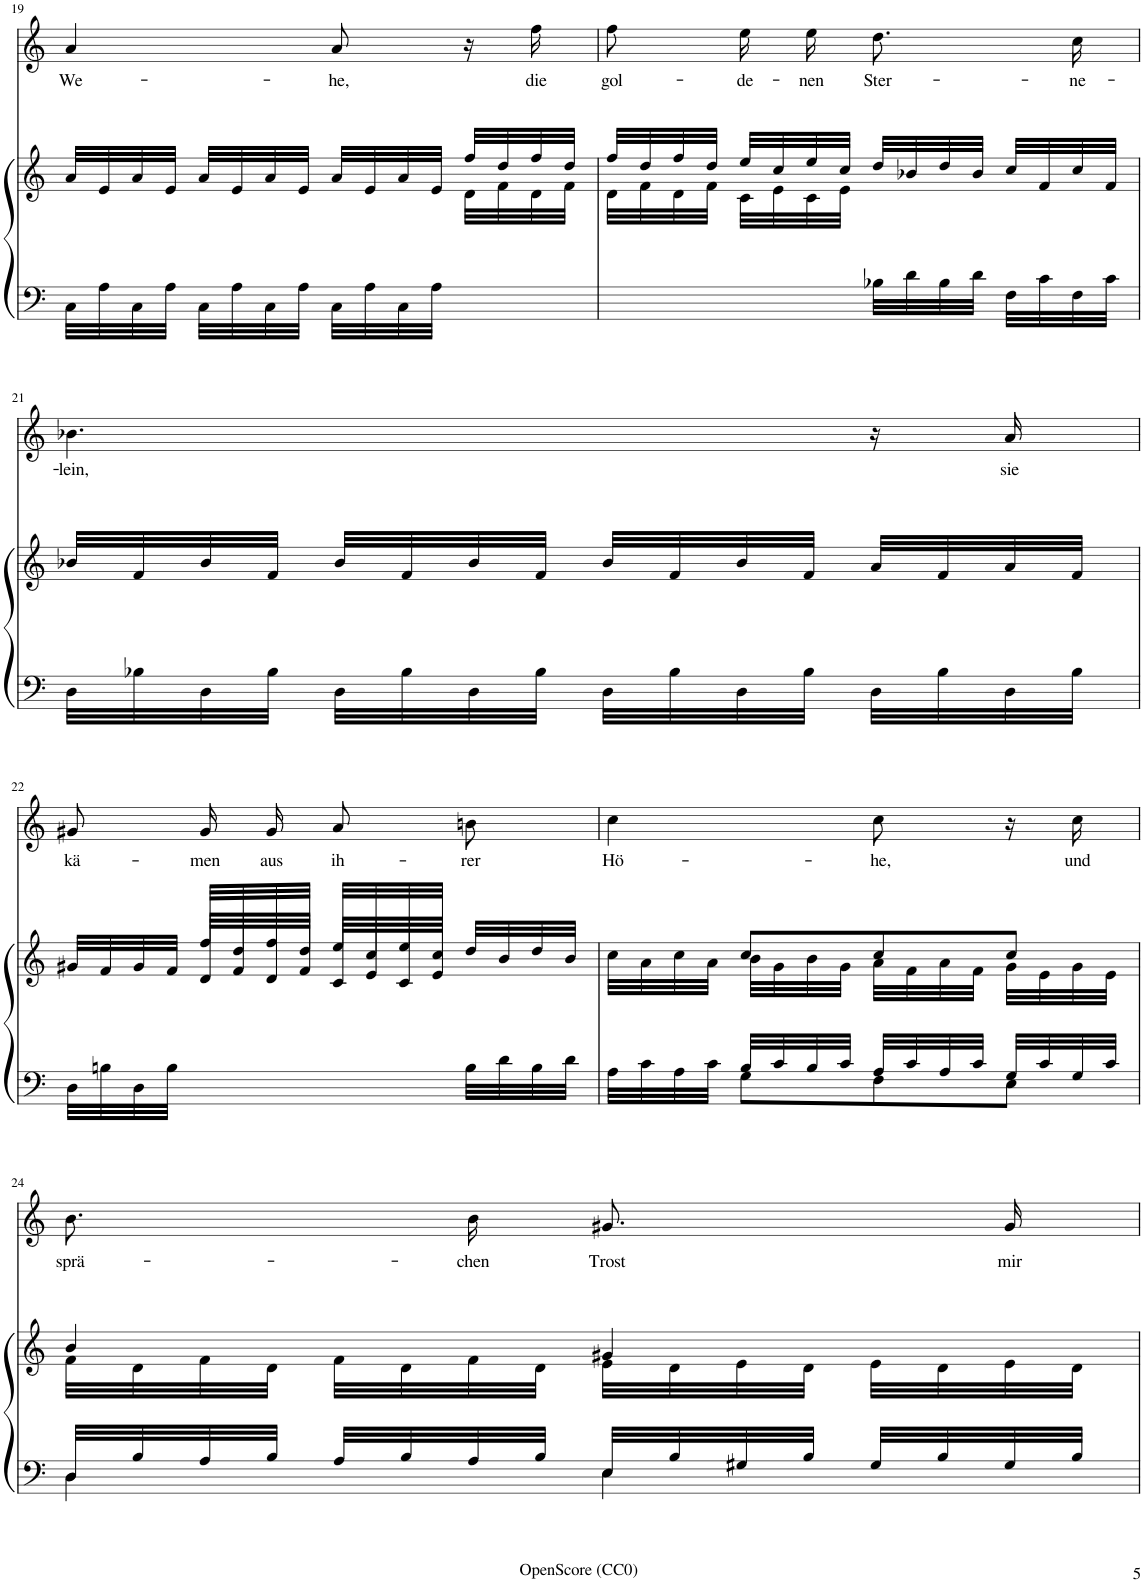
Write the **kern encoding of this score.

**kern	**kern	**kern	**text
*part2	*part2	*part1	*part1
*staff3	*staff2	*staff1	*staff1
*I"Piano	*	*I"Voice	*
*I'Pno	*	*	*
!!LO:PB:g=z
*clefF4	*clefG2	*clefG2	*
*k[]	*k[]	*k[]	*
*M2/4	*M2/4	*M2/4	*
=19	=19	=19	=19
*	*^	*	*
!	!	!	!	!LO:LY:b
32C\LLL	32a/LLL	4.ryy	4a/	We-
32A\	32e/	.	.	.
32C\	32a/	.	.	.
32A\JJJ	32e/JJJ	.	.	.
32C\LLL	32a/LLL	.	.	.
32A\	32e/	.	.	.
32C\	32a/	.	.	.
32A\JJJ	32e/JJJ	.	.	.
!	!	!	!	!LO:LY:b
32C\LLL	32a/LLL	.	8a/	-he,
32A\	32e/	.	.	.
32C\	32a/	.	.	.
32A\JJJ	32e/JJJ	.	.	.
8ryy	32ff/LLL	32d\LLL	16r	.
.	32dd/	32f\	.	.
!	!	!	!	!LO:LY:b
.	32ff/	32d\	16ff\	die
.	32dd/JJJ	32f\JJJ	.	.
=20	=20	=20	=20	=20
!	!	!	!	!LO:LY:b
4ryy	32ff/LLL	32d\LLL	8ff\L	gol-
.	32dd/	32f\	.	.
.	32ff/	32d\	.	.
.	32dd/JJJ	32f\JJJ	.	.
!	!	!	!	!LO:LY:b
.	32ee/LLL	32c\LLL	16ee\L	-de-
.	32cc/	32e\	.	.
!	!	!	!	!LO:LY:b
.	32ee/	32c\	16ee\JJ	-nen
.	32cc/JJJ	32e\JJJ	.	.
!	!	!	!	!LO:LY:b
32B-X\LLL	32dd/LLL	4ryy	8.dd\L	Ster-
32d\	32b-X/	.	.	.
32B-\	32dd/	.	.	.
32d\JJJ	32b-/JJJ	.	.	.
32F\LLL	32cc/LLL	.	.	.
32c\	32f/	.	.	.
!	!	!	!	!LO:LY:b
32F\	32cc/	.	16cc\Jk	-ne-
32c\JJJ	32f/JJJ	.	.	.
*	*v	*v	*	*
!!LO:LB:g=z
=21	=21	=21	=21
!	!	!	!LO:LY:b
32D\LLL	32b-X/LLL	4.b-X\	-lein,
32B-X\	32f/	.	.
32D\	32b-/	.	.
32B-\JJJ	32f/JJJ	.	.
32D\LLL	32b-/LLL	.	.
32B-\	32f/	.	.
32D\	32b-/	.	.
32B-\JJJ	32f/JJJ	.	.
32D\LLL	32b-/LLL	.	.
32B-\	32f/	.	.
32D\	32b-/	.	.
32B-\JJJ	32f/JJJ	.	.
32D\LLL	32a/LLL	16r	.
32B-\	32f/	.	.
!	!	!	!LO:LY:b
32D\	32a/	16a/	sie
32B-\JJJ	32f/JJJ	.	.
!!LO:LB:g=z
=22	=22	=22	=22
*	*^	*	*
!	!	!	!	!LO:LY:b
32D\LLL	32g#X/LLL	8ryy	8g#X/L	kä-
32Bn\	32f/	.	.	.
32D\	32g#/	.	.	.
32B\JJJ	32f/JJJ	.	.	.
!	!	!	!	!LO:LY:b
4ryy	32ff/LLL	32d/LLL	16g#/L	-men
.	32dd/	32f/	.	.
!	!	!	!	!LO:LY:b
.	32ff/	32d/	16g#/JJ	aus
.	32dd/JJJ	32f/JJJ	.	.
!	!	!	!	!LO:LY:b
.	32ee/LLL	32c/LLL	8a/L	ih-
.	32cc/	32e/	.	.
.	32ee/	32c/	.	.
.	32cc/JJJ	32e/JJJ	.	.
!	!	!	!	!LO:LY:b
32B\LLL	32dd/LLL	8ryy	8bn/J	-rer
32d\	32b/	.	.	.
32B\	32dd/	.	.	.
32d\JJJ	32b/JJJ	.	.	.
=23	=23	=23	=23	=23
*^	*	*	*	*
!	!	!	!	!	!LO:LY:b
32A\LLL	8ryy	32cc\LLL	8ryy	4cc\	Hö-
32c\	.	32a\	.	.	.
32A\	.	32cc\	.	.	.
32c\JJJ	.	32a\JJJ	.	.	.
32B/LLL	8G\L	8cc/L	32b\LLL	.	.
32c/	.	.	32g\	.	.
32B/	.	.	32b\	.	.
32c/JJJ	.	.	32g\JJJ	.	.
!	!	!	!	!	!LO:LY:b
32A/LLL	8F\	8cc/	32a\LLL	8cc\	-he,
32c/	.	.	32f\	.	.
32A/	.	.	32a\	.	.
32c/JJJ	.	.	32f\JJJ	.	.
32G/LLL	8E\J	8cc/J	32g\LLL	16r	.
32c/	.	.	32e\	.	.
!	!	!	!	!	!LO:LY:b
32G/	.	.	32g\	16cc\	und
32c/JJJ	.	.	32e\JJJ	.	.
!!LO:LB:g=z
=24	=24	=24	=24	=24	=24
!	!	!	!	!	!LO:LY:b
32D/LLL	4D\	4b/	32f\LLL	8.b\L	sprä-
32B/	.	.	32d\	.	.
32A/	.	.	32f\	.	.
32B/JJJ	.	.	32d\JJJ	.	.
32A/LLL	.	.	32f\LLL	.	.
32B/	.	.	32d\	.	.
!	!	!	!	!	!LO:LY:b
32A/	.	.	32f\	16b\Jk	-chen
32B/JJJ	.	.	32d\JJJ	.	.
!	!	!	!	!	!LO:LY:b
32E/LLL	4E\	4g#X/	32e\LLL	8.g#X/L	Trost
32B/	.	.	32d\	.	.
32G#X/	.	.	32e\	.	.
32B/JJJ	.	.	32d\JJJ	.	.
32G#/LLL	.	.	32e\LLL	.	.
32B/	.	.	32d\	.	.
!	!	!	!	!	!LO:LY:b
32G#/	.	.	32e\	16g#/Jk	mir
32B/JJJ	.	.	32d\JJJ	.	.
*v	*v	*	*	*	*
*	*v	*v	*	*
=	=	=	=
*-	*-	*-	*-
